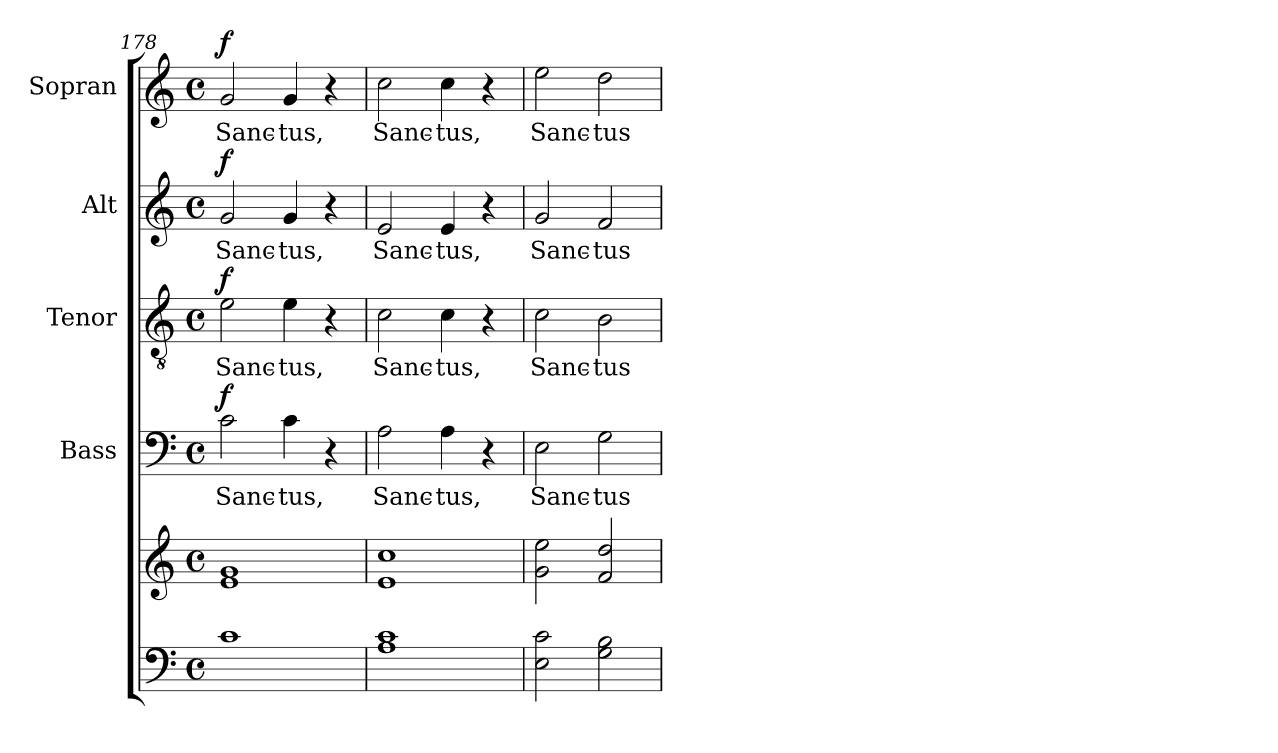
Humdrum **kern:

**kern	**kern	**kern	**text	**dynam	**kern	**text	**dynam	**kern	**text	**dynam	**kern	**text	**dynam
*part5	*part5	*part4	*part4	*part4	*part3	*part3	*part3	*part2	*part2	*part2	*part1	*part1	*part1
*staff6	*staff5	*staff4	*staff4	*staff4	*staff3	*staff3	*staff3	*staff2	*staff2	*staff2	*staff1	*staff1	*staff1
*	*	*I"Bass	*	*	*I"Tenor	*	*	*I"Alt	*	*	*I"Sopran	*	*
*	*	*I'B.	*	*	*I'T.	*	*	*I'A.	*	*	*I'S.	*	*
*clefF4	*clefG2	*clefF4	*	*	*clefGv2	*	*	*clefG2	*	*	*clefG2	*	*
*k[]	*k[]	*k[]	*	*	*k[]	*	*	*k[]	*	*	*k[]	*	*
*C:	*C:	*C:	*	*	*C:	*	*	*C:	*	*	*C:	*	*
*M4/4	*M4/4	*M4/4	*	*	*M4/4	*	*	*M4/4	*	*	*M4/4	*	*
*met(c)	*met(c)	*met(c)	*	*	*met(c)	*	*	*met(c)	*	*	*met(c)	*	*
=178	=178	=178	=178	=178	=178	=178	=178	=178	=178	=178	=178	=178	=178
!	!	!	!LO:LY:b	!LO:DY:a	!	!LO:LY:b	!LO:DY:a	!	!LO:LY:b	!LO:DY:a	!	!LO:LY:b	!LO:DY:a
1c	1e 1g	2c\	Sanc-	f	2e\	Sanc-	f	2g/	Sanc-	f	2g/	Sanc-	f
!	!	!	!LO:LY:b	!	!	!LO:LY:b	!	!	!LO:LY:b	!	!	!LO:LY:b	!
.	.	4c\	-tus,	.	4e\	-tus,	.	4g/	-tus,	.	4g/	-tus,	.
.	.	4r	.	.	4r	.	.	4r	.	.	4r	.	.
=179	=179	=179	=179	=179	=179	=179	=179	=179	=179	=179	=179	=179	=179
!	!	!	!LO:LY:b	!	!	!LO:LY:b	!	!	!LO:LY:b	!	!	!LO:LY:b	!
1A 1c	1e 1cc	2A\	Sanc-	.	2c\	Sanc-	.	2e/	Sanc-	.	2cc\	Sanc-	.
!	!	!	!LO:LY:b	!	!	!LO:LY:b	!	!	!LO:LY:b	!	!	!LO:LY:b	!
.	.	4A\	-tus,	.	4c\	-tus,	.	4e/	-tus,	.	4cc\	-tus,	.
.	.	4r	.	.	4r	.	.	4r	.	.	4r	.	.
=180	=180	=180	=180	=180	=180	=180	=180	=180	=180	=180	=180	=180	=180
!	!	!	!LO:LY:b	!	!	!LO:LY:b	!	!	!LO:LY:b	!	!	!LO:LY:b	!
2E\ 2c\	2g\ 2ee\	2E\	Sanc-	.	2c\	Sanc-	.	2g/	Sanc-	.	2ee\	Sanc-	.
!	!	!	!LO:LY:b	!	!	!LO:LY:b	!	!	!LO:LY:b	!	!	!LO:LY:b	!
2G\ 2B\	2f/ 2dd/	2G\	-tus	.	2B\	-tus	.	2f/	-tus	.	2dd\	-tus	.
=	=	=	=	=	=	=	=	=	=	=	=	=	=
*-	*-	*-	*-	*-	*-	*-	*-	*-	*-	*-	*-	*-	*-
